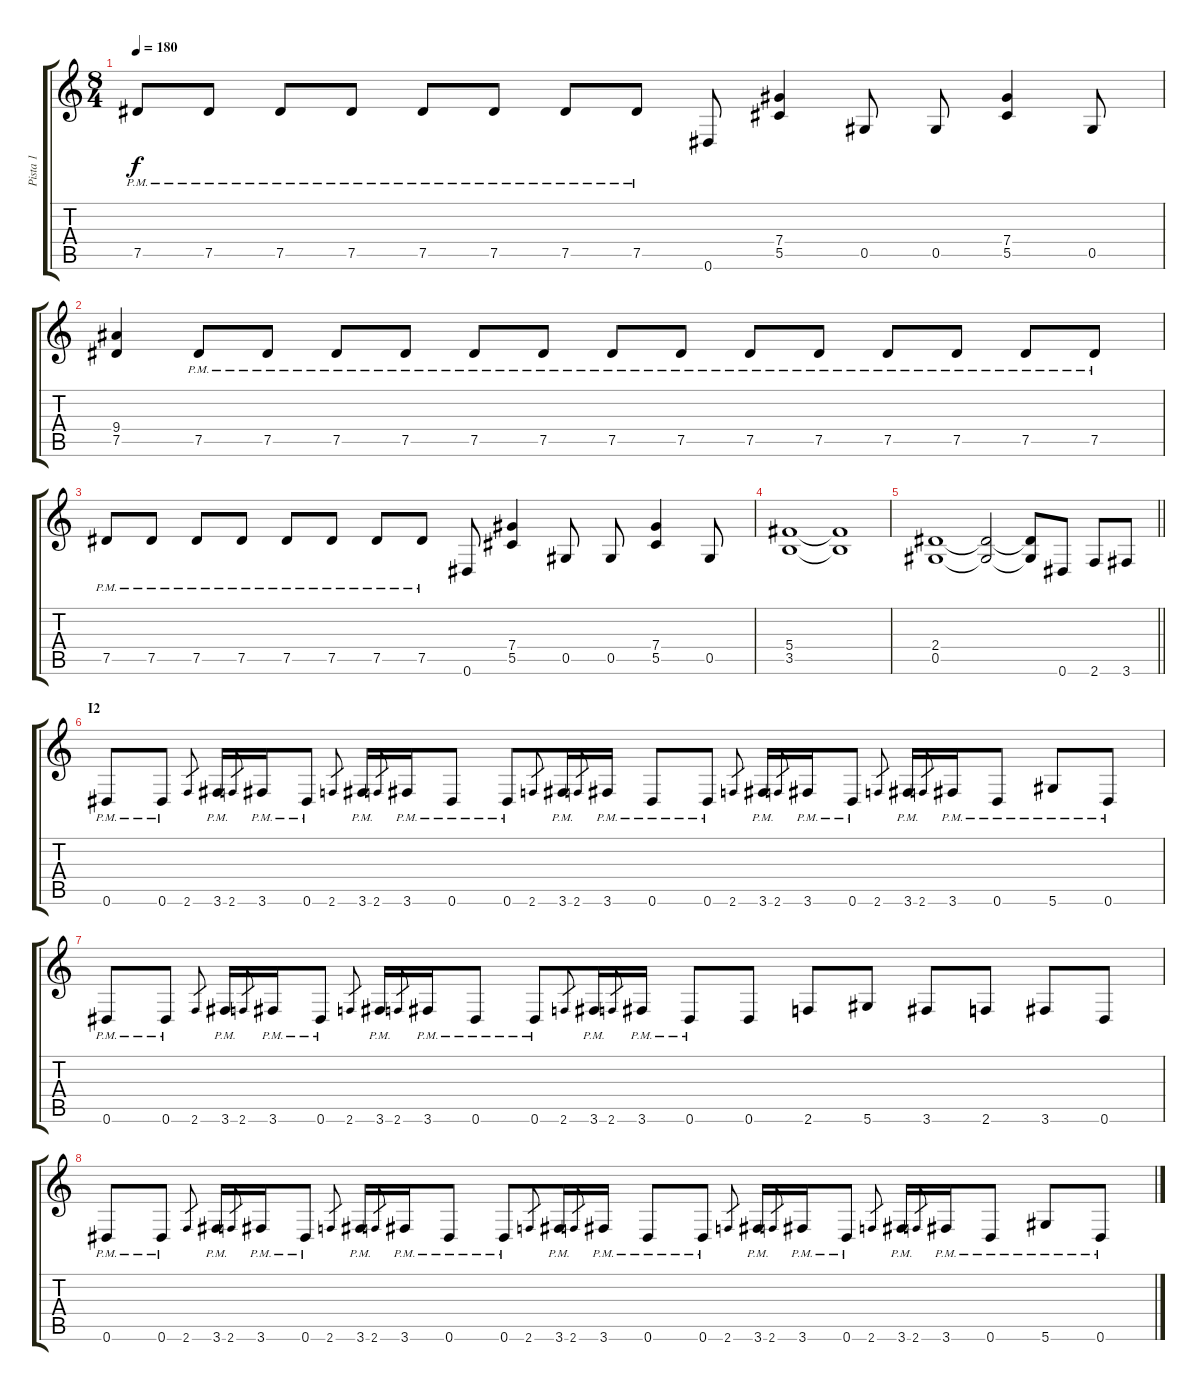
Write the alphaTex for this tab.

\track ("Pista 1" "Pista 1") {instrument distortionguitar}
\staff {score tabs}
\tuning (Eb4 Bb3 Gb3 Db3 Ab2 Eb2) {hide}
\ts (8 4)
\tempo 180
\clef g2
\ks c
7.5{pm}.8{dy f} 7.5{pm}.8 7.5{pm}.8 7.5{pm}.8 7.5{pm}.8 7.5{pm}.8 7.5{pm}.8 7.5{pm}.8 0.6.8 (7.4 5.5).4 0.5.8 0.5.8 (7.4 5.5).4 0.5.8 |
(9.4 7.5).4 7.5{pm}.8 7.5{pm}.8 7.5{pm}.8 7.5{pm}.8 7.5{pm}.8 7.5{pm}.8 7.5{pm}.8 7.5{pm}.8 7.5{pm}.8 7.5{pm}.8 7.5{pm}.8 7.5{pm}.8 7.5{pm}.8 7.5{pm}.8 |
7.5{pm}.8 7.5{pm}.8 7.5{pm}.8 7.5{pm}.8 7.5{pm}.8 7.5{pm}.8 7.5{pm}.8 7.5{pm}.8 0.6.8 (7.4 5.5).4 0.5.8 0.5.8 (7.4 5.5).4 0.5.8 |
(5.4 3.5).1 (5.4{t} 3.5{t}).1 |
\barLineRight lightlight
(2.4 0.5).1 (2.4{t} 0.5{t}).2 (2.4{t} 0.5{t}).8 0.6.8 2.6.8 3.6.8 |
\section ("" "I2")
0.6{pm}.8 0.6{pm}.8 2.6.8{gr} 3.6{pm}.16 2.6.8{gr} 3.6{pm}.16 0.6{pm}.8 2.6.8{gr} 3.6{pm}.16 2.6.8{gr} 3.6{pm}.16 0.6{pm}.8 0.6{pm}.8 2.6.8{gr} 3.6{pm}.16 2.6.8{gr} 3.6{pm}.16 0.6{pm}.8 0.6{pm}.8 2.6.8{gr} 3.6{pm}.16 2.6.8{gr} 3.6{pm}.16 0.6{pm}.8 2.6.8{gr} 3.6{pm}.16 2.6.8{gr} 3.6{pm}.16 0.6{pm}.8 5.6{pm}.8 0.6{pm}.8 |
0.6{pm}.8 0.6{pm}.8 2.6.8{gr} 3.6{pm}.16 2.6.8{gr} 3.6{pm}.16 0.6{pm}.8 2.6.8{gr} 3.6{pm}.16 2.6.8{gr} 3.6{pm}.16 0.6{pm}.8 0.6{pm}.8 2.6.8{gr} 3.6{pm}.16 2.6.8{gr} 3.6{pm}.16 0.6{pm}.8 0.6.8 2.6.8 5.6.8 3.6.8 2.6.8 3.6.8 0.6.8 |
0.6{pm}.8 0.6{pm}.8 2.6.8{gr} 3.6{pm}.16 2.6.8{gr} 3.6{pm}.16 0.6{pm}.8 2.6.8{gr} 3.6{pm}.16 2.6.8{gr} 3.6{pm}.16 0.6{pm}.8 0.6{pm}.8 2.6.8{gr} 3.6{pm}.16 2.6.8{gr} 3.6{pm}.16 0.6{pm}.8 0.6{pm}.8 2.6.8{gr} 3.6{pm}.16 2.6.8{gr} 3.6{pm}.16 0.6{pm}.8 2.6.8{gr} 3.6{pm}.16 2.6.8{gr} 3.6{pm}.16 0.6{pm}.8 5.6{pm}.8 0.6{pm}.8
